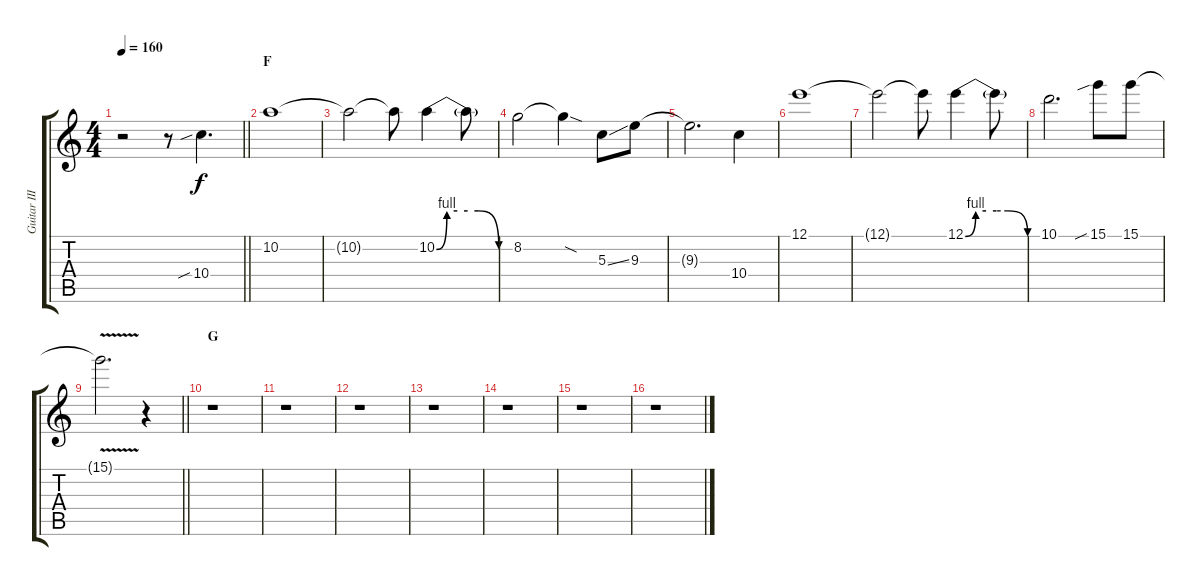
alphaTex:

\track ("Guitar III" "Guitar III") {instrument overdrivenguitar}
\staff {score tabs}
\tuning (E4 B3 G3 D3 A2 E2) {hide}
\ts (4 4)
\tempo 160
\clef g2
\barLineRight lightlight
\ks c
r.2{dy f} r.8 10.4{sib}.4{d} |
\section ("" "F")
10.2.1 |
10.2{t}.2 10.2{t}.8 10.2{be (custom 0 0 10 4 20 4 30 4 40 4 60 0)}.4 10.2{t}.8 |
8.2.2 8.2{sod t}.4 5.3{ss}.8 9.3.8 |
9.3{t}.2{d} 10.4.4 |
12.1.1 |
12.1{t}.2 12.1{t}.8 12.1{be (custom 0 0 10 4 20 4 30 4 41 4 60 0)}.4 12.1{t}.8 |
10.1.2{d} 15.1{sib}.8 15.1.8 |
\barLineRight lightlight
15.1{v t}.2{d} r.4 |
\section ("" "G")
r.1 |
r.1 |
r.1 |
r.1 |
r.1 |
r.1 |
r.1
